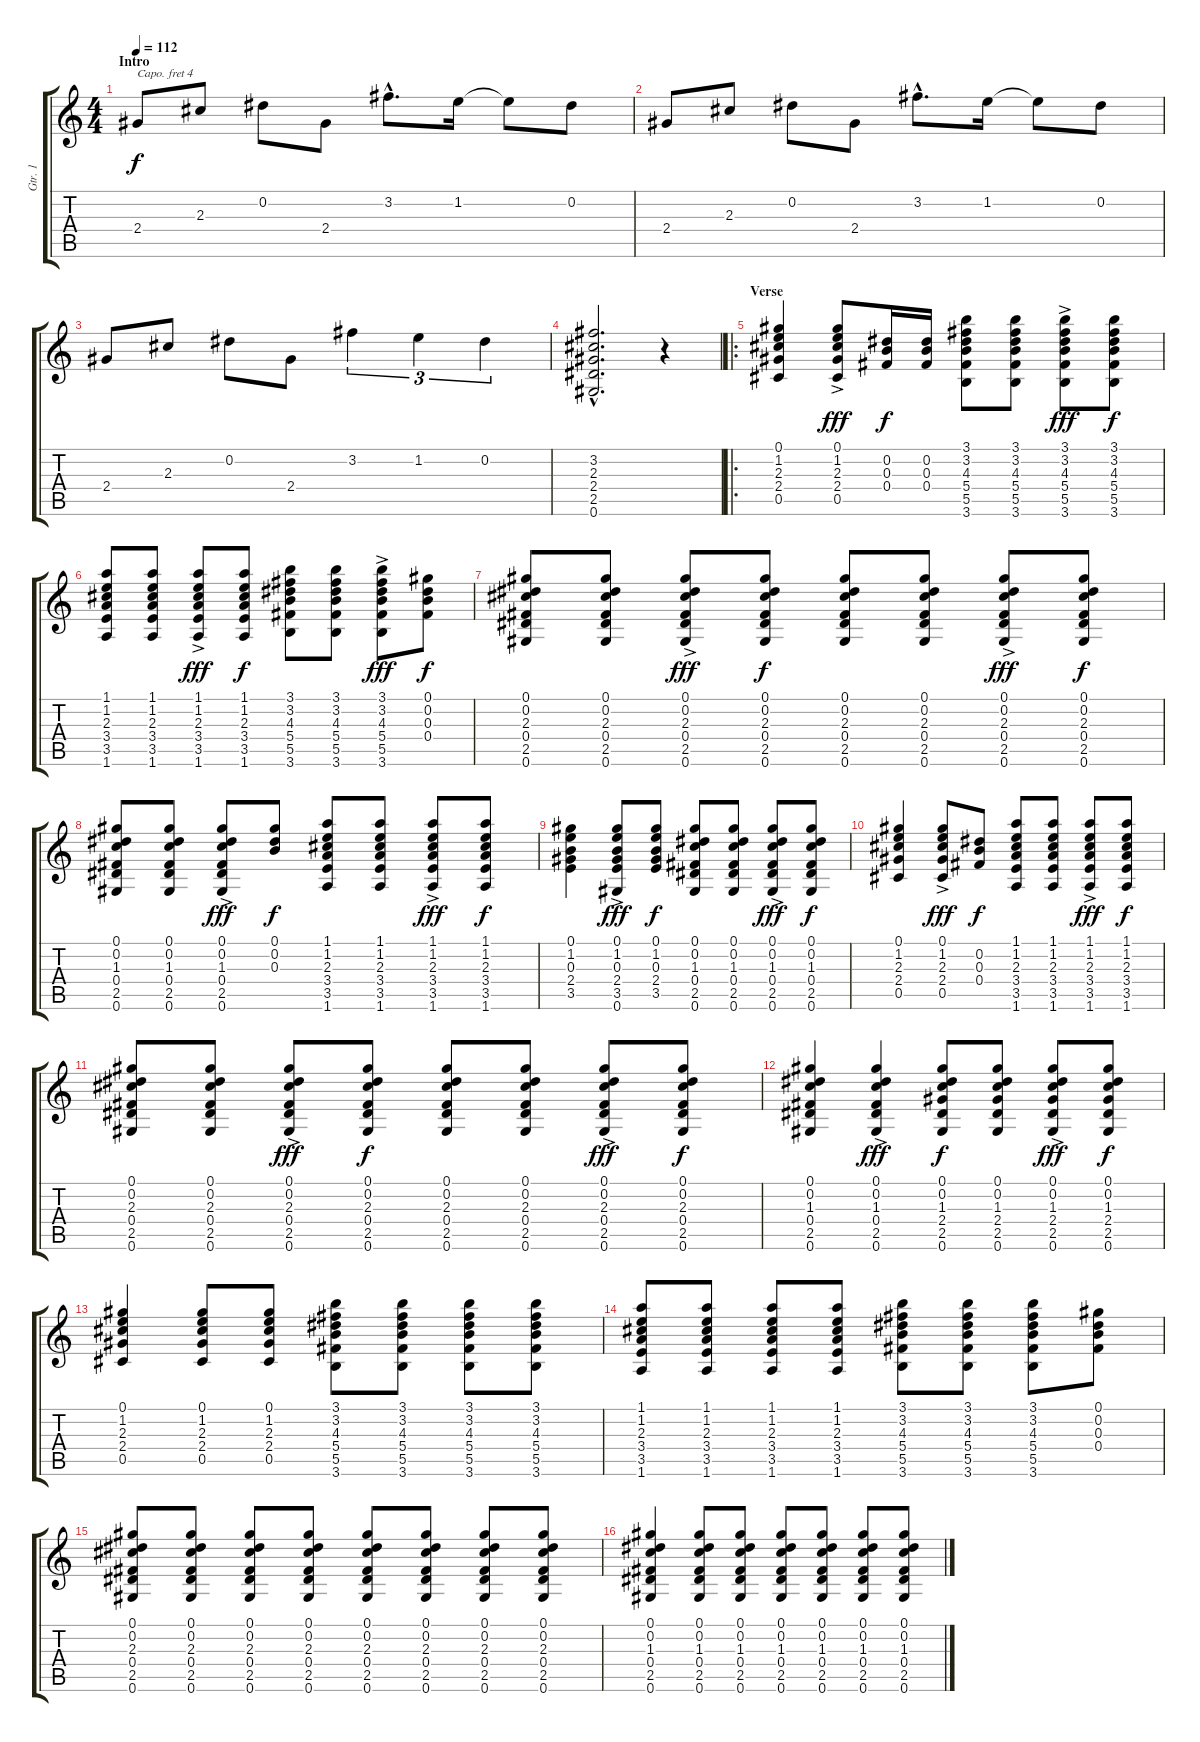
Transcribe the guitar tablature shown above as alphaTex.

\track ("Gtr. 1" "Gtr. 1") {instrument acousticguitarsteel}
\staff {score tabs}
\capo 4
\tuning (E4 B3 G3 D3 A2 E2) {hide}
\ts (4 4)
\section ("" "Intro")
\tempo 112
\clef g2
\ks c
2.4.8{dy f instrument acousticguitarsteel} 2.3.8 0.2.8 2.4.8 3.2{hac}.8{d} 1.2.16 1.2{t}.8 0.2.8 |
2.4.8 2.3.8 0.2.8 2.4.8 3.2{hac}.8{d} 1.2.16 1.2{t}.8 0.2.8 |
2.4.8 2.3.8 0.2.8 2.4.8 3.2.4{tu (3 2)} 1.2.4{tu (3 2)} 0.2.4{tu (3 2)} |
(3.2{hac} 2.3{hac} 2.4{hac} 2.5{hac} 0.6{hac}).2{d} r.4 |
\ro
\section ("" "Verse ")
(0.1 1.2 2.3 2.4 0.5).4 (0.1{ac} 1.2{ac} 2.3{ac} 2.4{ac} 0.5{ac}).8{dy fff} (0.2 0.3 0.4).16{dy f} (0.2 0.3 0.4).16 (3.1 3.2 4.3 5.4 5.5 3.6).8 (3.1 3.2 4.3 5.4 5.5 3.6).8 (3.1{ac} 3.2{ac} 4.3{ac} 5.4{ac} 5.5{ac} 3.6{ac}).8{dy fff} (3.1 3.2 4.3 5.4 5.5 3.6).8{dy f} |
(1.1 1.2 2.3 3.4 3.5 1.6).8 (1.1 1.2 2.3 3.4 3.5 1.6).8 (1.1{ac} 1.2{ac} 2.3{ac} 3.4{ac} 3.5{ac} 1.6{ac}).8{dy fff} (1.1 1.2 2.3 3.4 3.5 1.6).8{dy f} (3.1 3.2 4.3 5.4 5.5 3.6).8 (3.1 3.2 4.3 5.4 5.5 3.6).8 (3.1{ac} 3.2{ac} 4.3{ac} 5.4{ac} 5.5{ac} 3.6{ac}).8{dy fff} (0.1 0.2 0.3 0.4).8{dy f} |
(0.1 0.2 2.3 0.4 2.5 0.6).8 (0.1 0.2 2.3 0.4 2.5 0.6).8 (0.1{ac} 0.2{ac} 2.3{ac} 0.4{ac} 2.5{ac} 0.6{ac}).8{dy fff} (0.1 0.2 2.3 0.4 2.5 0.6).8{dy f} (0.1 0.2 2.3 0.4 2.5 0.6).8 (0.1 0.2 2.3 0.4 2.5 0.6).8 (0.1{ac} 0.2{ac} 2.3{ac} 0.4{ac} 2.5{ac} 0.6{ac}).8{dy fff} (0.1 0.2 2.3 0.4 2.5 0.6).8{dy f} |
(0.1 0.2 1.3 0.4 2.5 0.6).8 (0.1 0.2 1.3 0.4 2.5 0.6).8 (0.1{ac} 0.2{ac} 1.3{ac} 0.4{ac} 2.5{ac} 0.6{ac}).8{dy fff} (0.1 0.2 0.3).8{dy f} (1.1 1.2 2.3 3.4 3.5 1.6).8 (1.1 1.2 2.3 3.4 3.5 1.6).8 (1.1{ac} 1.2{ac} 2.3{ac} 3.4{ac} 3.5{ac} 1.6{ac}).8{dy fff} (1.1 1.2 2.3 3.4 3.5 1.6).8{dy f} |
(0.1 1.2 0.3 2.4 3.5).4 (0.1{ac} 1.2{ac} 0.3{ac} 2.4{ac} 3.5{ac} 0.6{ac}).8{dy fff} (0.1 1.2 0.3 2.4 3.5).8{dy f} (0.1 0.2 1.3 0.4 2.5 0.6).8 (0.1 0.2 1.3 0.4 2.5 0.6).8 (0.1{ac} 0.2{ac} 1.3{ac} 0.4{ac} 2.5{ac} 0.6{ac}).8{dy fff} (0.1 0.2 1.3 0.4 2.5 0.6).8{dy f} |
(0.1 1.2 2.3 2.4 0.5).4 (0.1{ac} 1.2{ac} 2.3{ac} 2.4{ac} 0.5{ac}).8{dy fff} (0.2 0.3 0.4).8{dy f} (1.1 1.2 2.3 3.4 3.5 1.6).8 (1.1 1.2 2.3 3.4 3.5 1.6).8 (1.1{ac} 1.2{ac} 2.3{ac} 3.4{ac} 3.5{ac} 1.6{ac}).8{dy fff} (1.1 1.2 2.3 3.4 3.5 1.6).8{dy f} |
(0.1 0.2 2.3 0.4 2.5 0.6).8 (0.1 0.2 2.3 0.4 2.5 0.6).8 (0.1{ac} 0.2{ac} 2.3{ac} 0.4{ac} 2.5{ac} 0.6{ac}).8{dy fff} (0.1 0.2 2.3 0.4 2.5 0.6).8{dy f} (0.1 0.2 2.3 0.4 2.5 0.6).8 (0.1 0.2 2.3 0.4 2.5 0.6).8 (0.1{ac} 0.2{ac} 2.3{ac} 0.4{ac} 2.5{ac} 0.6{ac}).8{dy fff} (0.1 0.2 2.3 0.4 2.5 0.6).8{dy f} |
(0.1 0.2 1.3 0.4 2.5 0.6).4 (0.1{ac} 0.2{ac} 1.3{ac} 0.4{ac} 2.5{ac} 0.6{ac}).4{dy fff} (0.1 0.2 1.3 2.4 2.5 0.6).8{dy f} (0.1 0.2 1.3 2.4 2.5 0.6).8 (0.1{ac} 0.2{ac} 1.3{ac} 2.4{ac} 2.5{ac} 0.6{ac}).8{dy fff} (0.1 0.2 1.3 2.4 2.5 0.6).8{dy f} |
(0.1 1.2 2.3 2.4 0.5).4 (0.1 1.2 2.3 2.4 0.5).8 (0.1 1.2 2.3 2.4 0.5).8 (3.1 3.2 4.3 5.4 5.5 3.6).8 (3.1 3.2 4.3 5.4 5.5 3.6).8 (3.1 3.2 4.3 5.4 5.5 3.6).8 (3.1 3.2 4.3 5.4 5.5 3.6).8 |
(1.1 1.2 2.3 3.4 3.5 1.6).8 (1.1 1.2 2.3 3.4 3.5 1.6).8 (1.1 1.2 2.3 3.4 3.5 1.6).8 (1.1 1.2 2.3 3.4 3.5 1.6).8 (3.1 3.2 4.3 5.4 5.5 3.6).8 (3.1 3.2 4.3 5.4 5.5 3.6).8 (3.1 3.2 4.3 5.4 5.5 3.6).8 (0.1 0.2 0.3 0.4).8 |
(0.1 0.2 2.3 0.4 2.5 0.6).8 (0.1 0.2 2.3 0.4 2.5 0.6).8 (0.1 0.2 2.3 0.4 2.5 0.6).8 (0.1 0.2 2.3 0.4 2.5 0.6).8 (0.1 0.2 2.3 0.4 2.5 0.6).8 (0.1 0.2 2.3 0.4 2.5 0.6).8 (0.1 0.2 2.3 0.4 2.5 0.6).8 (0.1 0.2 2.3 0.4 2.5 0.6).8 |
(0.1 0.2 1.3 0.4 2.5 0.6).4 (0.1 0.2 1.3 0.4 2.5 0.6).8 (0.1 0.2 1.3 0.4 2.5 0.6).8 (0.1 0.2 1.3 0.4 2.5 0.6).8 (0.1 0.2 1.3 0.4 2.5 0.6).8 (0.1 0.2 1.3 0.4 2.5 0.6).8 (0.1 0.2 1.3 0.4 2.5 0.6).8
